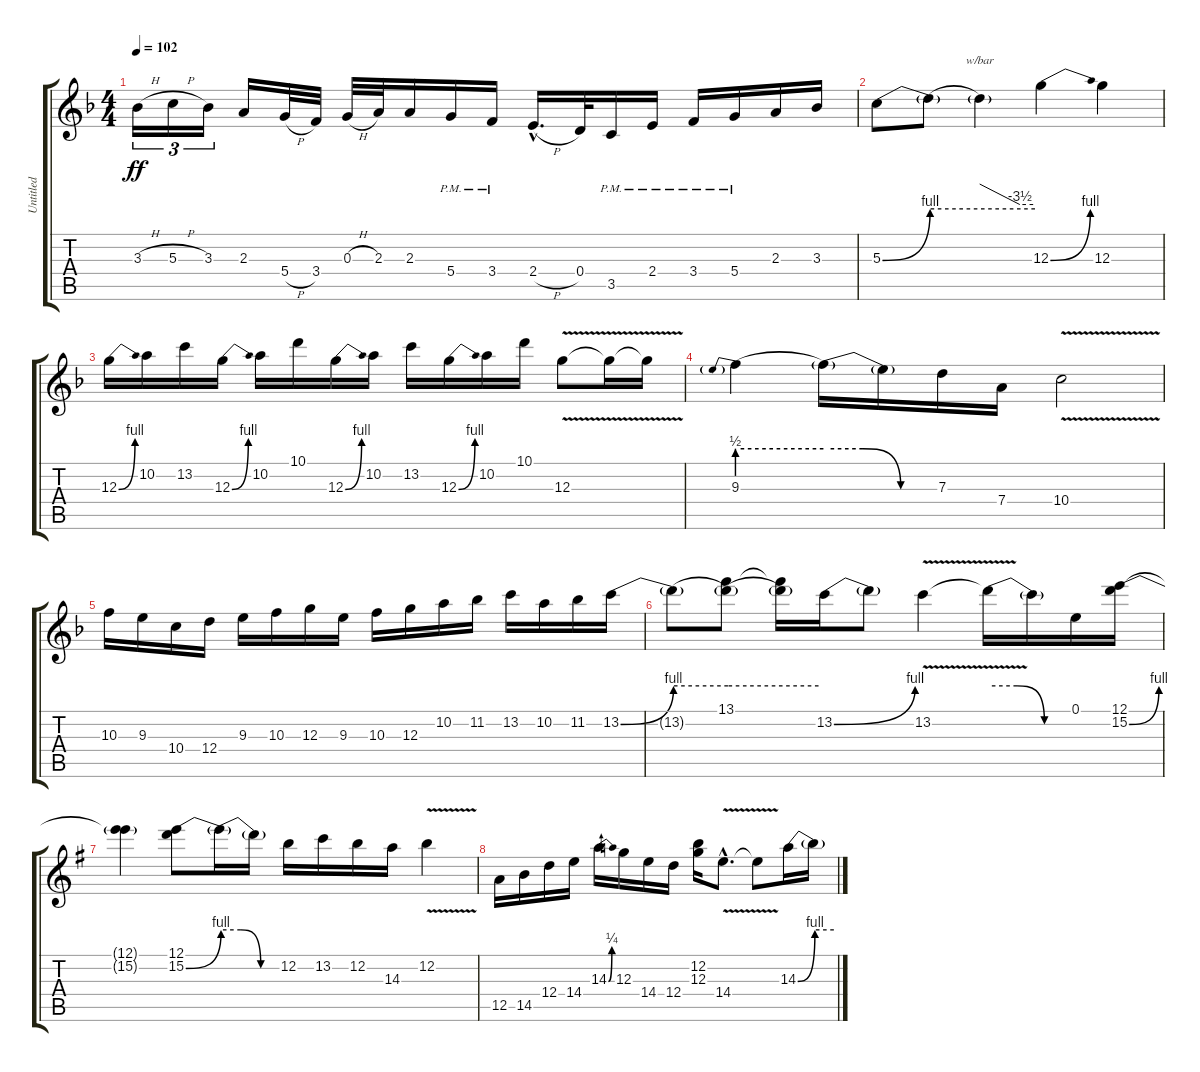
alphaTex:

\track ("Untitled" "Untitled") {instrument distortionguitar}
\staff {score tabs}
\tuning (E4 B3 G3 D3 A2 E2) {hide}
\ts (4 4)
\tempo 102
\clef g2
\ks f
3.3{h}.16{tu (3 2) dy ff} 5.3{h}.16{tu (3 2)} 3.3.16{tu (3 2)} 2.3.16 5.4{h}.32 3.4.32 0.3{h}.32 2.3.32 2.3.16 5.4{pm}.16 3.4{pm}.16 2.4{h hac}.16{d} 0.4.32 3.5{pm}.16 2.4{pm}.16 3.4{pm}.16 5.4{pm}.16 2.3.16 3.3.16 |
5.3{be (bend 0 0 60 4)}.8 5.3{be (hold 0 4 60 4) t}.8 5.3{t}.4{tbe (custom default 0 0 45 -14 60 -14)} 12.3{be (bend 0 0 60 4)}.4 12.3.4 |
12.3{be (bend 0 0 60 4)}.16 10.2.16 13.2.16 12.3{be (bend 0 0 60 4)}.16 10.2.16 10.1.16 12.3{be (bend 0 0 60 4)}.16 10.2.16 13.2.16 12.3{be (bend 0 0 60 4)}.16 10.2.16 10.1.16 12.3{v}.8 12.3{v t}.16 12.3{t}.16 |
9.3{be (prebend 0 2 60 2)}.4 9.3{be (custom 0 2 20 2 40 0 60 0) t}.16 9.3{t}.16 7.3.16 7.4.16 10.4{v}.2 |
10.3.16 9.3.16 10.4.16 12.4.16 9.3.16 10.3.16 12.3.16 9.3.16 10.3.16 12.3.16 10.2.16 11.2.16 13.2.16 10.2.16 11.2.16 13.2{be (bend 0 0 60 4)}.16 |
13.2{be (hold 0 4 60 4) t}.8 (13.1 13.2{be (hold 0 4 60 4) t}).8 (13.1{t} 13.2{t}).16 13.2{be (bend 0 0 60 4)}.16 13.2{t}.8 13.2{v}.4 13.2{be (custom 0 4 20 4 40 0 60 0) t}.16 13.2{t}.16 0.1.16 (12.1 15.2{be (bend 0 0 60 4)}).16 |
\ks g
(12.1{t} 15.2{t}).4 (12.1 15.2{be (bend 0 0 60 4)}).8 15.2{be (custom 0 4 20 4 40 0 60 0) t}.16 15.2{t}.16 12.2.16 13.2.16 12.2.16 14.3.16 12.2{v}.4 |
12.5.16 14.5.16 12.4.16 14.4.16 14.3{be (bend 0 0 60 1)}.16 12.3.16 14.4.16 12.4.16 (12.2 12.3).16 14.4{v hac}.8{d} 14.4{v t}.8 14.3{be (bend 0 0 60 4)}.16 14.3{be (hold 0 4 60 4) t}.16
